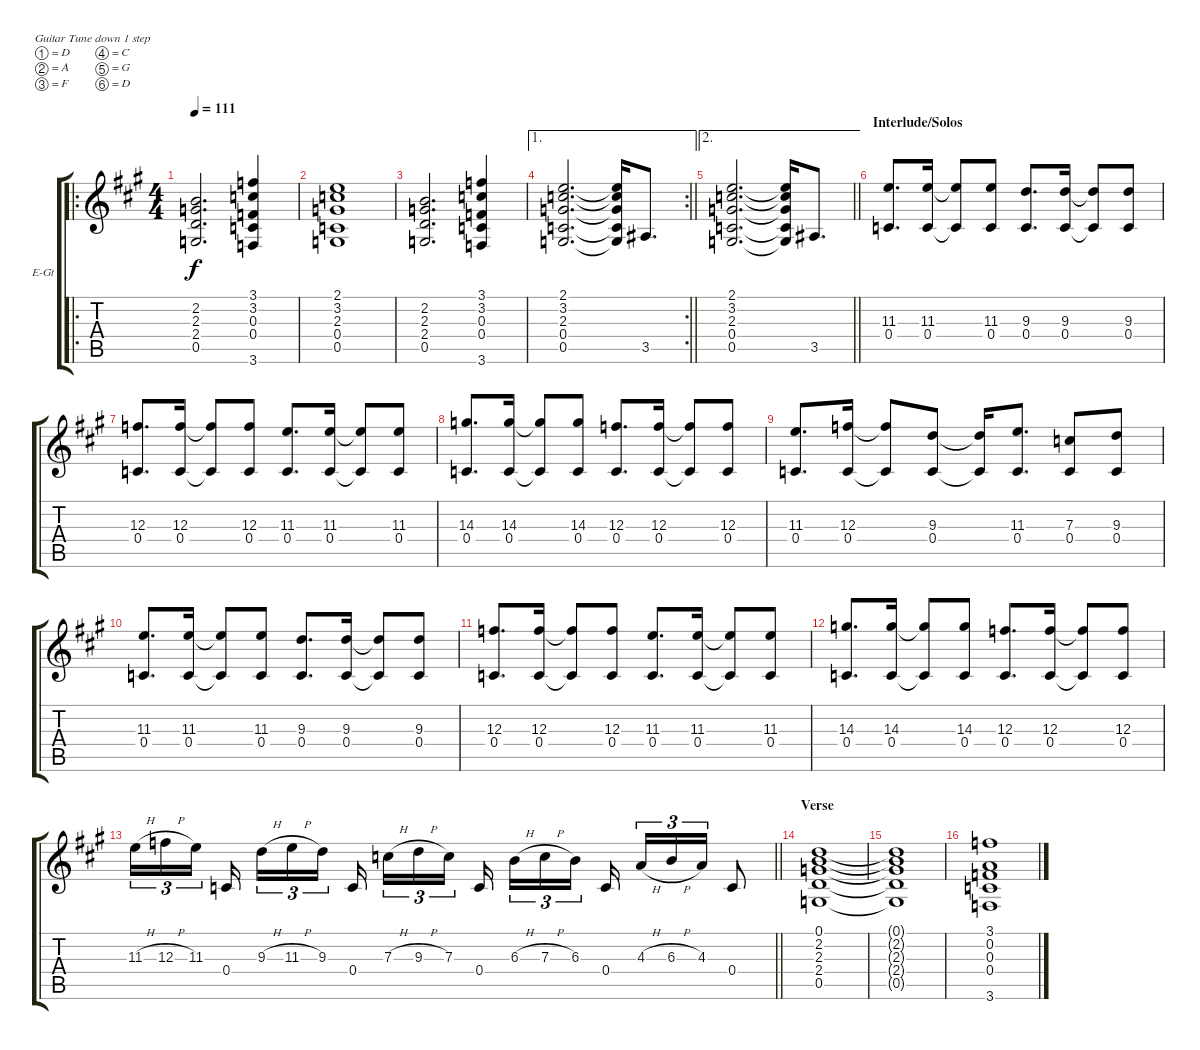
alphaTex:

\bracketExtendMode groupsimilarinstruments
\firstSystemTrackNameOrientation horizontal
\otherSystemsTrackNameOrientation horizontal
\track ("Rhythm Guitar - R" "E-Gt") {instrument distortionguitar}
\staff {score tabs}
\tuning (D4 A3 F3 C3 G2 D2)
\ro
\ts (4 4)
\tempo 111
\clef g2
\ks a
(2.2 2.3 2.4 0.5).2{d dy f} (3.1 3.2 0.3 0.4 3.6).4 |
(2.1 3.2 2.3 0.4 0.5).1 |
(2.2 2.3 2.4 0.5).2{d} (3.1 3.2 0.3 0.4 3.6).4 |
\ae 1
\rc 2
\barLineRight lightlight
(2.1 3.2 2.3 0.4 0.5).2{d} (2.1{t} 3.2{t} 2.3{t} 0.4{t} 0.5{t}).16 3.5.8{d} |
\ae 2
\barLineRight lightlight
(2.1 3.2 2.3 0.4 0.5).2{d} (2.1{t} 3.2{t} 2.3{t} 0.4{t} 0.5{t}).16 3.5.8{d} |
\section ("" "Interlude/Solos")
(11.3 0.4).8{d} (11.3 0.4).16 (11.3{t} 0.4{t}).8 (11.3 0.4).8 (9.3 0.4).8{d} (9.3 0.4).16 (9.3{t} 0.4{t}).8 (9.3 0.4).8 |
(12.3 0.4).8{d} (12.3 0.4).16 (12.3{t} 0.4{t}).8 (12.3 0.4).8 (11.3 0.4).8{d} (11.3 0.4).16 (11.3{t} 0.4{t}).8 (11.3 0.4).8 |
(14.3 0.4).8{d} (14.3 0.4).16 (14.3{t} 0.4{t}).8 (14.3 0.4).8 (12.3 0.4).8{d} (12.3 0.4).16 (12.3{t} 0.4{t}).8 (12.3 0.4).8 |
(11.3 0.4).8{d} (12.3 0.4).16 (12.3{t} 0.4{t}).8 (9.3 0.4).8 (9.3{t} 0.4{t}).16 (11.3 0.4).8{d} (7.3 0.4).8 (9.3 0.4).8 |
(11.3 0.4).8{d} (11.3 0.4).16 (11.3{t} 0.4{t}).8 (11.3 0.4).8 (9.3 0.4).8{d} (9.3 0.4).16 (9.3{t} 0.4{t}).8 (9.3 0.4).8 |
(12.3 0.4).8{d} (12.3 0.4).16 (12.3{t} 0.4{t}).8 (12.3 0.4).8 (11.3 0.4).8{d} (11.3 0.4).16 (11.3{t} 0.4{t}).8 (11.3 0.4).8 |
(14.3 0.4).8{d} (14.3 0.4).16 (14.3{t} 0.4{t}).8 (14.3 0.4).8 (12.3 0.4).8{d} (12.3 0.4).16 (12.3{t} 0.4{t}).8 (12.3 0.4).8 |
\barLineRight lightlight
11.3{h}.16{tu (3 2)} 12.3{h}.16{tu (3 2)} 11.3.16{tu (3 2)} 0.4.16 9.3{h}.16{tu (3 2)} 11.3{h}.16{tu (3 2)} 9.3.16{tu (3 2)} 0.4.16 7.3{h}.16{tu (3 2)} 9.3{h}.16{tu (3 2)} 7.3.16{tu (3 2)} 0.4.16 6.3{h}.16{tu (3 2)} 7.3{h}.16{tu (3 2)} 6.3.16{tu (3 2)} 0.4.16 4.3{h}.16{tu (3 2)} 6.3{h}.16{tu (3 2)} 4.3.16{tu (3 2)} 0.4.8 |
\section ("" "Verse")
(0.1 2.2 2.3 2.4 0.5).1 |
(0.1{t} 2.2{t} 2.3{t} 2.4{t} 0.5{t}).1 |
(3.1 0.2 0.3 0.4 3.6).1
